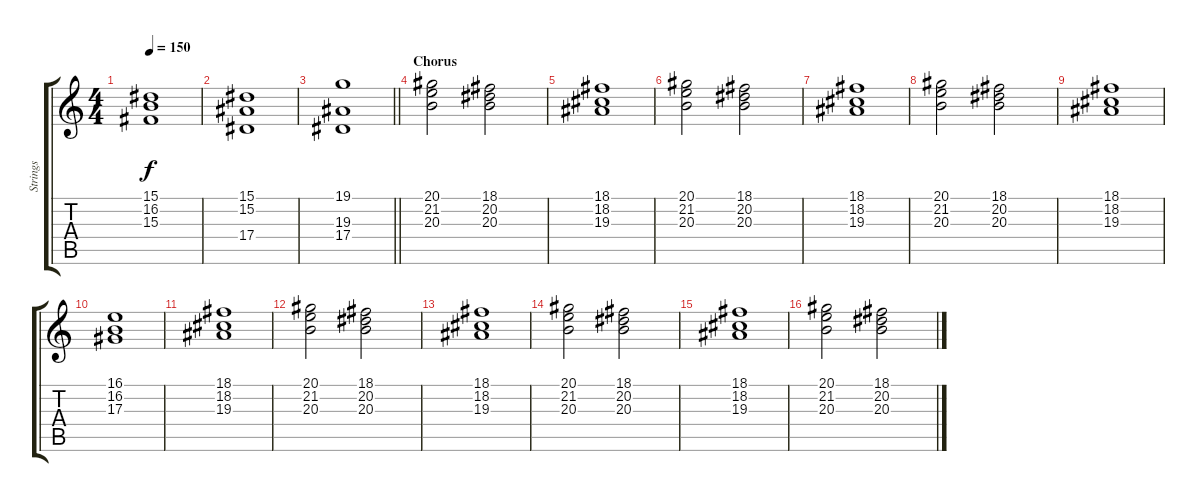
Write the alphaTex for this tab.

\track ("Strings" "Strings") {instrument stringensemble1}
\staff {score tabs}
\tuning (C4 G3 Eb3 Bb2 F2 C2) {hide}
\ts (4 4)
\tempo 150
\clef g2
\ks c
(15.1{t} 16.2{t} 15.3{t}).1{dy f} |
(15.1 15.2 17.4).1 |
\barLineRight lightlight
(19.1 19.3 17.4).1 |
\section ("" "Chorus")
(20.1 21.2 20.3).2 (18.1 20.2 20.3).2 |
(18.1 18.2 19.3).1 |
(20.1 21.2 20.3).2 (18.1 20.2 20.3).2 |
(18.1 18.2 19.3).1 |
(20.1 21.2 20.3).2 (18.1 20.2 20.3).2 |
(18.1 18.2 19.3).1 |
(16.1 16.2 17.3).1 |
(18.1 18.2 19.3).1 |
(20.1 21.2 20.3).2 (18.1 20.2 20.3).2 |
(18.1 18.2 19.3).1 |
(20.1 21.2 20.3).2 (18.1 20.2 20.3).2 |
(18.1 18.2 19.3).1 |
(20.1 21.2 20.3).2 (18.1 20.2 20.3).2
